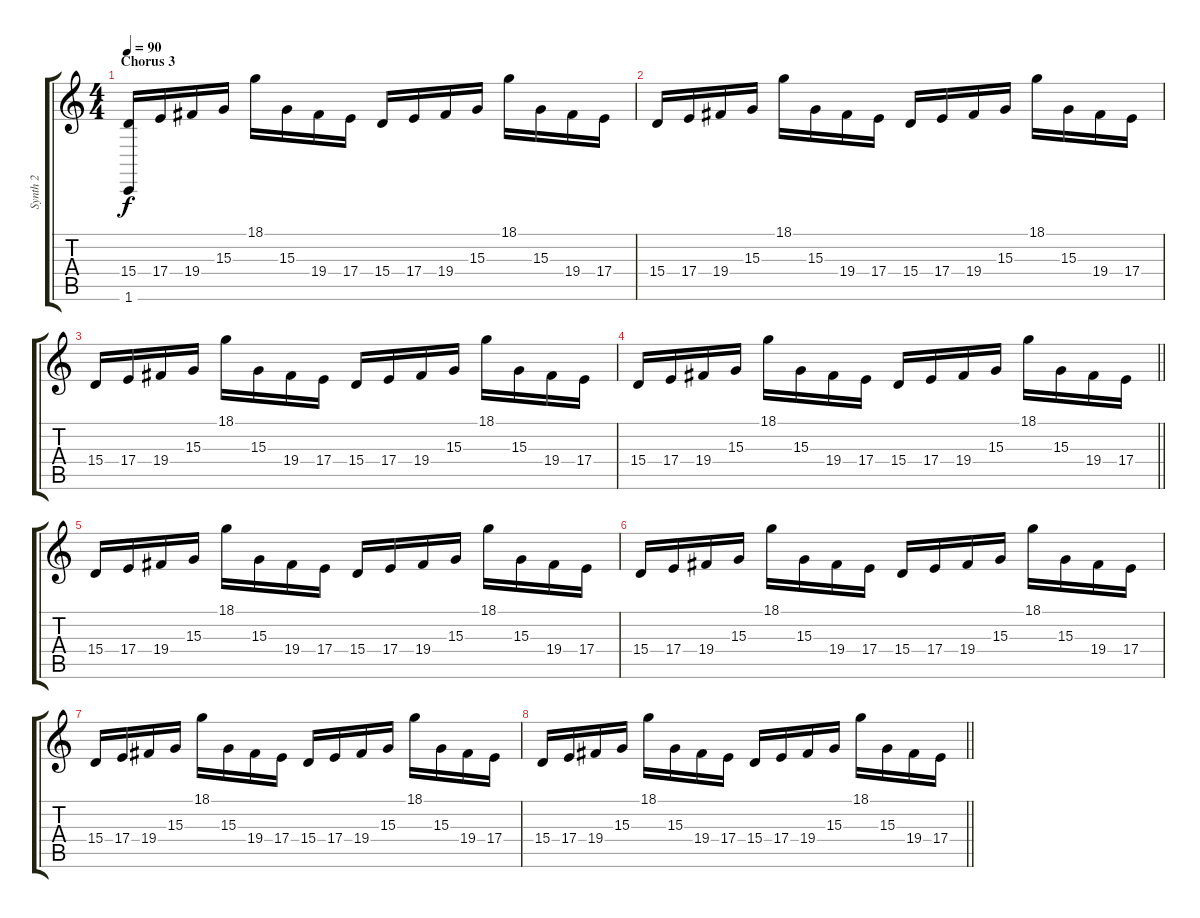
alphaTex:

\track ("Synth 2" "Synth 2") {instrument lead1square}
\staff {score tabs}
\tuning (Db4 Ab3 E3 B2 Gb2 B1) {hide}
\ts (4 4)
\section ("" "Chorus 3")
\tempo 90
\clef g2
\ks c
(15.4 1.6).16{dy f volume 8} 17.4.16 19.4.16 15.3.16 18.1.16 15.3.16 19.4.16 17.4.16 15.4.16 17.4.16 19.4.16 15.3.16 18.1.16 15.3.16 19.4.16 17.4.16 |
15.4.16 17.4.16 19.4.16 15.3.16 18.1.16 15.3.16 19.4.16 17.4.16 15.4.16 17.4.16 19.4.16 15.3.16 18.1.16 15.3.16 19.4.16 17.4.16 |
15.4.16 17.4.16 19.4.16 15.3.16 18.1.16 15.3.16 19.4.16 17.4.16 15.4.16 17.4.16 19.4.16 15.3.16 18.1.16 15.3.16 19.4.16 17.4.16 |
\barLineRight lightlight
15.4.16 17.4.16 19.4.16 15.3.16 18.1.16 15.3.16 19.4.16 17.4.16 15.4.16 17.4.16 19.4.16 15.3.16 18.1.16 15.3.16 19.4.16 17.4.16 |
15.4.16{volume 8} 17.4.16 19.4.16 15.3.16 18.1.16 15.3.16 19.4.16 17.4.16 15.4.16 17.4.16 19.4.16 15.3.16 18.1.16 15.3.16 19.4.16 17.4.16 |
15.4.16 17.4.16 19.4.16 15.3.16 18.1.16 15.3.16 19.4.16 17.4.16 15.4.16 17.4.16 19.4.16 15.3.16 18.1.16 15.3.16 19.4.16 17.4.16 |
15.4.16 17.4.16 19.4.16 15.3.16 18.1.16 15.3.16 19.4.16 17.4.16 15.4.16 17.4.16 19.4.16 15.3.16 18.1.16 15.3.16 19.4.16 17.4.16 |
\barLineRight lightlight
15.4.16 17.4.16 19.4.16 15.3.16 18.1.16 15.3.16 19.4.16 17.4.16 15.4.16 17.4.16 19.4.16 15.3.16 18.1.16 15.3.16 19.4.16 17.4.16
